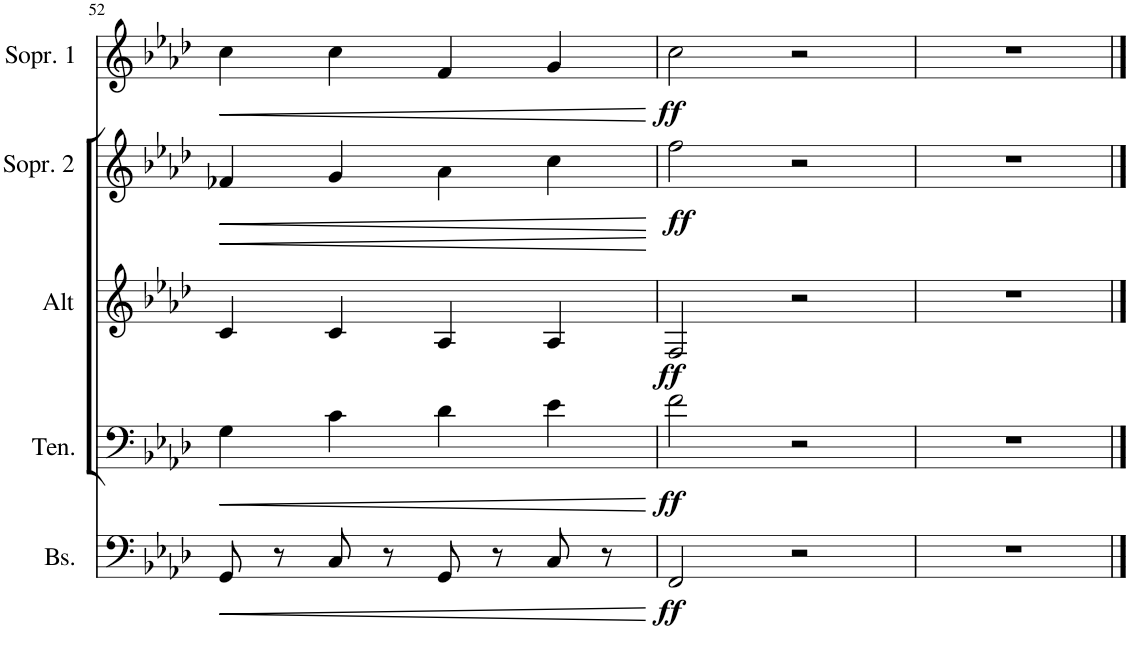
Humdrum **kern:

**kern	**dynam	**kern	**dynam	**kern	**dynam	**kern	**dynam	**kern	**dynam
*part5	*part5	*part4	*part4	*part3	*part3	*part2	*part2	*part1	*part1
*staff5	*staff5	*staff4	*staff4	*staff3	*staff3	*staff2	*staff2	*staff1	*staff1
*I"Bass (Pos, Kb, Tuba, Fag. usw.)	*	*I"Tenor (Pos, Ten.-Sax., Fag. usw.)	*	*I"Alt (Hrn, Ten.-Sax, Alt-Sax, Fag. usw.)	*	*I"Sopran 2 (Trp, Klar, Alt-Sax usw.)	*	*I"Sopran 1 (Fl, Ob, Klar usw.)	*
*I'Bs.	*	*I'Ten.	*	*I'Alt	*	*I'Sopr. 2	*	*I'Sopr. 1	*
!!LO:PB:g=z
*clefF4	*	*clefF4	*	*clefG2	*	*clefG2	*	*clefG2	*
*	*	*	*	*ITrd4c7	*	*ITrd1c2	*	*ITrd1c2	*
*k[b-e-a-d-]	*	*k[b-e-a-d-]	*	*k[b-e-a-d-]	*	*k[b-e-a-d-]	*	*k[b-e-a-d-]	*
*M4/4	*	*M4/4	*	*M4/4	*	*M4/4	*	*M4/4	*
=52	=52	=52	=52	=52	=52	=52	=52	=52	=52
!	!LO:HP:b	!	!LO:HP:b	!	!LO:HP:b	!	!LO:HP:b	!	!LO:HP:b
8GG/	<	4G\	<	4c/	<	4f-X/	<	4cc\	<
8r	.	.	.	.	.	.	.	.	.
8C/	.	4c\	.	4c/	.	4g/	.	4cc\	.
8r	.	.	.	.	.	.	.	.	.
8GG/	.	4d-\	.	4A-/	.	4a-\	.	4f/	.
8r	.	.	.	.	.	.	.	.	.
8C/	.	4e-\	.	4A-/	.	4cc\	.	4g/	.
8r	.	.	.	.	.	.	.	.	.
.	[	.	[	.	[	.	[	.	[
=53	=53	=53	=53	=53	=53	=53	=53	=53	=53
!	!LO:DY:b	!	!LO:DY:b	!	!LO:DY:b	!	!LO:DY:b	!	!LO:DY:b
2FF/	ff	2f\	ff	2F/	ff	2ff\	ff	2cc\	ff
2r	.	2r	.	2r	.	2r	.	2r	.
=54	=54	=54	=54	=54	=54	=54	=54	=54	=54
1r	.	1r	.	1r	.	1r	.	1r	.
==	==	==	==	==	==	==	==	==	==
*-	*-	*-	*-	*-	*-	*-	*-	*-	*-
